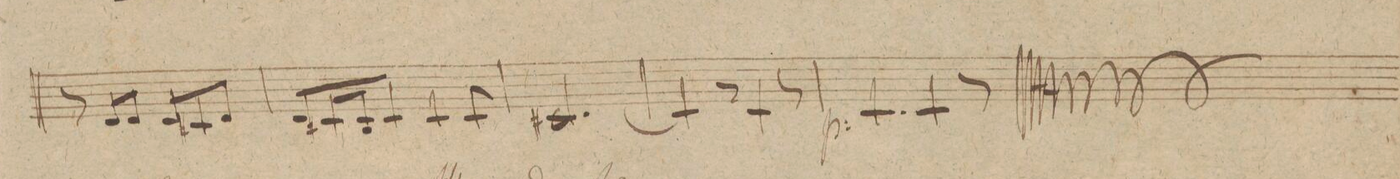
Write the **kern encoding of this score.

**kern	**dynam
*I"Violino IIdo	*
*clefG2	*
*k[]	*
*M6/8	*
8r	.
8d/L	.
8d/J	.
8d/L	.
8c#X/	.
8d/J	.
=151	=151
8d/L	.
16c#X/L	.
16B/J	.
8c#/J	.
4c#/	.
8c#/	.
=152	=152
[2.c#X/	.
=153	=153
4c#/]	.
8r	.
4c#X/	.
8r	.
=154	=154
4.c/	p
4c/	.
8ryy	.
==	==
*-	*-
